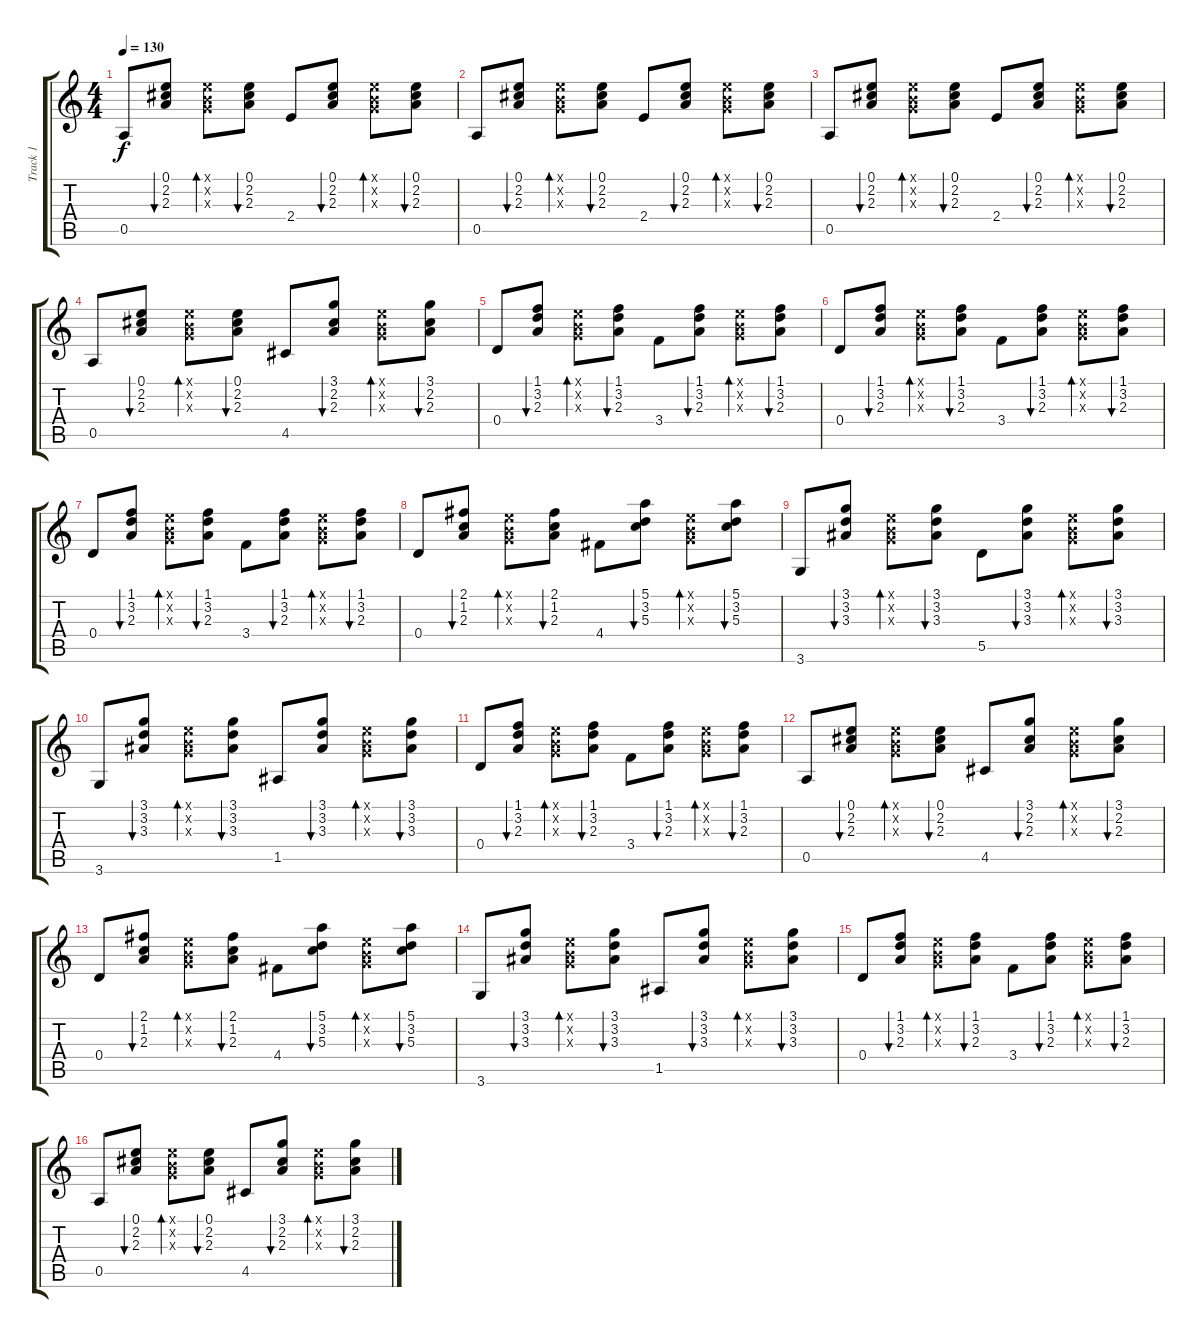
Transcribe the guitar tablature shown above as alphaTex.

\track ("Track 1" "Track 1") {instrument acousticguitarsteel}
\staff {score tabs}
\tuning (E4 B3 G3 D3 A2 E2) {hide}
\ts (4 4)
\tempo 130
\clef g2
\ks c
0.5.8{dy f} (0.1 2.2 2.3).8{bu 60} (0.1{x} 0.2{x} 0.3{x}).8{bd 60} (0.1 2.2 2.3).8{bu 60} 2.4.8 (0.1 2.2 2.3).8{bu 60} (0.1{x} 0.2{x} 0.3{x}).8{bd 60} (0.1 2.2 2.3).8{bu 60} |
0.5.8 (0.1 2.2 2.3).8{bu 60} (0.1{x} 0.2{x} 0.3{x}).8{bd 60} (0.1 2.2 2.3).8{bu 60} 2.4.8 (0.1 2.2 2.3).8{bu 60} (0.1{x} 0.2{x} 0.3{x}).8{bd 60} (0.1 2.2 2.3).8{bu 60} |
0.5.8 (0.1 2.2 2.3).8{bu 60} (0.1{x} 0.2{x} 0.3{x}).8{bd 60} (0.1 2.2 2.3).8{bu 60} 2.4.8 (0.1 2.2 2.3).8{bu 60} (0.1{x} 0.2{x} 0.3{x}).8{bd 60} (0.1 2.2 2.3).8{bu 60} |
0.5.8 (0.1 2.2 2.3).8{bu 60} (0.1{x} 0.2{x} 0.3{x}).8{bd 60} (0.1 2.2 2.3).8{bu 60} 4.5.8 (3.1 2.2 2.3).8{bu 60} (0.1{x} 0.2{x} 0.3{x}).8{bd 60} (3.1 2.2 2.3).8{bu 60} |
0.4.8 (1.1 3.2 2.3).8{bu 60} (0.1{x} 0.2{x} 0.3{x}).8{bd 60} (1.1 3.2 2.3).8{bu 60} 3.4.8 (1.1 3.2 2.3).8{bu 60} (0.1{x} 0.2{x} 0.3{x}).8{bd 60} (1.1 3.2 2.3).8{bu 60} |
0.4.8 (1.1 3.2 2.3).8{bu 60} (0.1{x} 0.2{x} 0.3{x}).8{bd 60} (1.1 3.2 2.3).8{bu 60} 3.4.8 (1.1 3.2 2.3).8{bu 60} (0.1{x} 0.2{x} 0.3{x}).8{bd 60} (1.1 3.2 2.3).8{bu 60} |
0.4.8 (1.1 3.2 2.3).8{bu 60} (0.1{x} 0.2{x} 0.3{x}).8{bd 60} (1.1 3.2 2.3).8{bu 60} 3.4.8 (1.1 3.2 2.3).8{bu 60} (0.1{x} 0.2{x} 0.3{x}).8{bd 60} (1.1 3.2 2.3).8{bu 60} |
0.4.8 (2.1 1.2 2.3).8{bu 60} (0.1{x} 0.2{x} 0.3{x}).8{bd 60} (2.1 1.2 2.3).8{bu 60} 4.4.8 (5.1 3.2 5.3).8{bu 60} (0.1{x} 0.2{x} 0.3{x}).8{bd 60} (5.1 3.2 5.3).8{bu 60} |
3.6.8 (3.1 3.2 3.3).8{bu 60} (0.1{x} 0.2{x} 0.3{x}).8{bd 60} (3.1 3.2 3.3).8{bu 60} 5.5.8 (3.1 3.2 3.3).8{bu 60} (0.1{x} 0.2{x} 0.3{x}).8{bd 60} (3.1 3.2 3.3).8{bu 60} |
3.6.8 (3.1 3.2 3.3).8{bu 60} (0.1{x} 0.2{x} 0.3{x}).8{bd 60} (3.1 3.2 3.3).8{bu 60} 1.5.8 (3.1 3.2 3.3).8{bu 60} (0.1{x} 0.2{x} 0.3{x}).8{bd 60} (3.1 3.2 3.3).8{bu 60} |
0.4.8 (1.1 3.2 2.3).8{bu 60} (0.1{x} 0.2{x} 0.3{x}).8{bd 60} (1.1 3.2 2.3).8{bu 60} 3.4.8 (1.1 3.2 2.3).8{bu 60} (0.1{x} 0.2{x} 0.3{x}).8{bd 60} (1.1 3.2 2.3).8{bu 60} |
0.5.8 (0.1 2.2 2.3).8{bu 60} (0.1{x} 0.2{x} 0.3{x}).8{bd 60} (0.1 2.2 2.3).8{bu 60} 4.5.8 (3.1 2.2 2.3).8{bu 60} (0.1{x} 0.2{x} 0.3{x}).8{bd 60} (3.1 2.2 2.3).8{bu 60} |
0.4.8 (2.1 1.2 2.3).8{bu 60} (0.1{x} 0.2{x} 0.3{x}).8{bd 60} (2.1 1.2 2.3).8{bu 60} 4.4.8 (5.1 3.2 5.3).8{bu 60} (0.1{x} 0.2{x} 0.3{x}).8{bd 60} (5.1 3.2 5.3).8{bu 60} |
3.6.8 (3.1 3.2 3.3).8{bu 60} (0.1{x} 0.2{x} 0.3{x}).8{bd 60} (3.1 3.2 3.3).8{bu 60} 1.5.8 (3.1 3.2 3.3).8{bu 60} (0.1{x} 0.2{x} 0.3{x}).8{bd 60} (3.1 3.2 3.3).8{bu 60} |
0.4.8 (1.1 3.2 2.3).8{bu 60} (0.1{x} 0.2{x} 0.3{x}).8{bd 60} (1.1 3.2 2.3).8{bu 60} 3.4.8 (1.1 3.2 2.3).8{bu 60} (0.1{x} 0.2{x} 0.3{x}).8{bd 60} (1.1 3.2 2.3).8{bu 60} |
0.5.8 (0.1 2.2 2.3).8{bu 60} (0.1{x} 0.2{x} 0.3{x}).8{bd 60} (0.1 2.2 2.3).8{bu 60} 4.5.8 (3.1 2.2 2.3).8{bu 60} (0.1{x} 0.2{x} 0.3{x}).8{bd 60} (3.1 2.2 2.3).8{bu 60}
